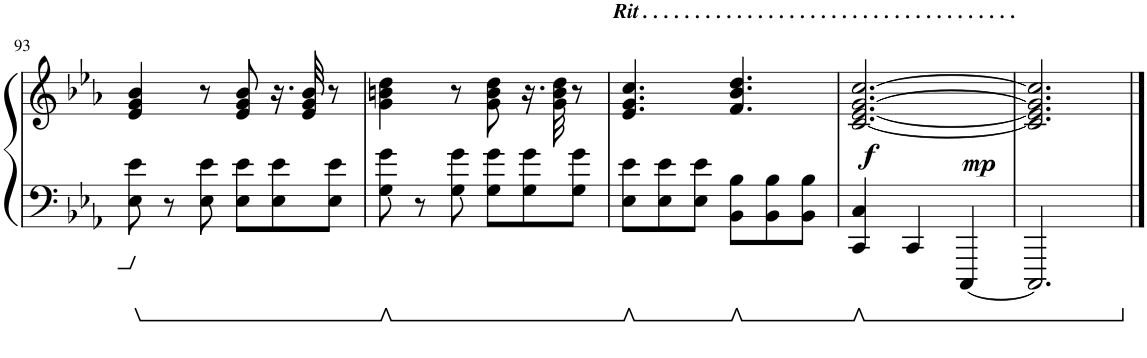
**kern	**kern	**dynam
*part1	*part1	*part1
*staff2	*staff1	*staff1/2
*I"Piano	*	*
*I'Pno.	*	*
!!LO:PB:g=z
*clefF4	*clefG2	*
*k[b-e-a-]	*k[b-e-a-]	*
*M6/8	*M6/8	*
=93	=93	=93
8E-\ 8e-\	4e-/ 4g/ 4b-/	.
8r	.	.
8E-\ 8e-\	8r	.
8E-\ 8e-\L	8e-/ 8g/ 8b-/	.
8E-\ 8e-\	16.r	.
.	32e-/ 32g/ 32b-/	.
8E-\ 8e-\J	8r	.
=94	=94	=94
8G\ 8g\	4g\ 4bn\ 4dd\	.
8r	.	.
8G\ 8g\	8r	.
8G\ 8g\L	8g\ 8b\ 8dd\	.
8G\ 8g\	16.r	.
.	32g\ 32b\ 32dd\	.
8G\ 8g\J	8r	.
=95	=95	=95
!	!LO:TX:a:Bi:t=Rit . . . . . . . . . . . . . . . . . . . . . . . . . . . . . . . . . . . .	!
8E-\ 8e-\L	4.e-/ 4.g/ 4.cc/	.
8E-\ 8e-\	.	.
8E-\ 8e-\J	.	.
8BB-\ 8B-\L	4.f/ 4.b-/ 4.dd/	.
8BB-\ 8B-\	.	.
8BB-\ 8B-\J	.	.
=96	=96	=96
!	!	!LO:DY:a=2
4CC/ 4C/	[2.c/ [2.e-/ [2.g/ [2.cc/	f
4CC/	.	.
!	!	!LO:DY:a=2
[4CCC/	.	mp
=97	=97	=97
2.CCC/]	2.c/] 2.e-/] 2.g/] 2.cc/]	.
==	==	==
*-	*-	*-
